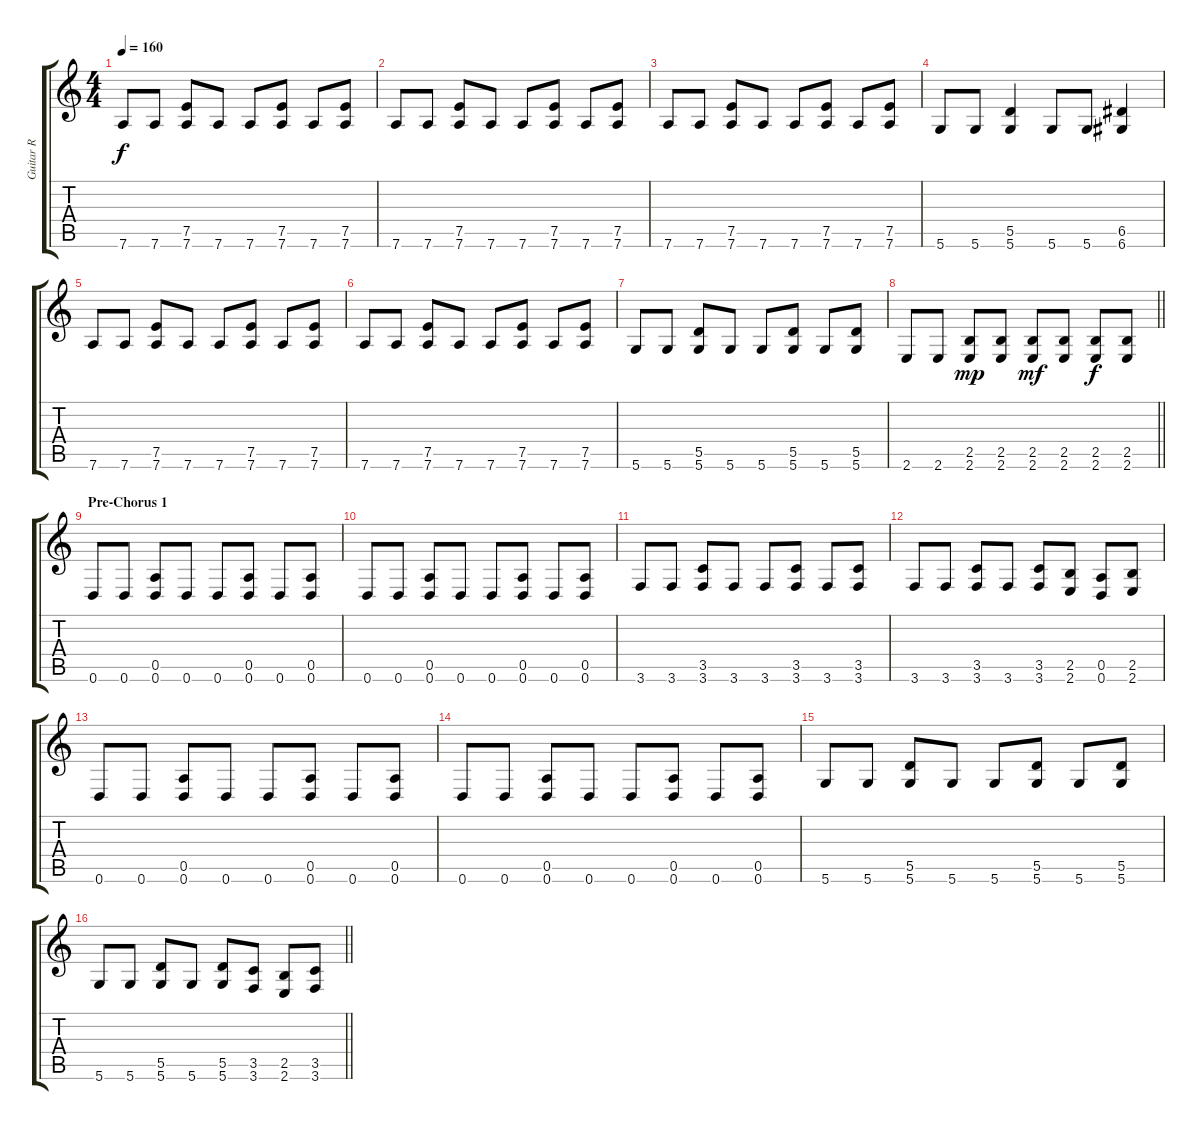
\track ("Guitar R" "Guitar R") {instrument overdrivenguitar}
\staff {score tabs}
\tuning (E4 B3 G3 D3 A2 D2) {hide}
\ts (4 4)
\tempo 160
\clef g2
\ks c
7.6.8{dy f} 7.6.8 (7.5 7.6).8 7.6.8 7.6.8 (7.5 7.6).8 7.6.8 (7.5 7.6).8 |
7.6.8 7.6.8 (7.5 7.6).8 7.6.8 7.6.8 (7.5 7.6).8 7.6.8 (7.5 7.6).8 |
7.6.8 7.6.8 (7.5 7.6).8 7.6.8 7.6.8 (7.5 7.6).8 7.6.8 (7.5 7.6).8 |
5.6.8 5.6.8 (5.5 5.6).4 5.6.8 5.6.8 (6.5 6.6).4 |
7.6.8 7.6.8 (7.5 7.6).8 7.6.8 7.6.8 (7.5 7.6).8 7.6.8 (7.5 7.6).8 |
7.6.8 7.6.8 (7.5 7.6).8 7.6.8 7.6.8 (7.5 7.6).8 7.6.8 (7.5 7.6).8 |
5.6.8 5.6.8 (5.5 5.6).8 5.6.8 5.6.8 (5.5 5.6).8 5.6.8 (5.5 5.6).8 |
\barLineRight lightlight
2.6.8 2.6.8 (2.5 2.6).8{dy mp} (2.5 2.6).8 (2.5 2.6).8{dy mf} (2.5 2.6).8 (2.5 2.6).8{dy f} (2.5 2.6).8 |
\section ("" "Pre-Chorus 1")
0.6.8 0.6.8 (0.5 0.6).8 0.6.8 0.6.8 (0.5 0.6).8 0.6.8 (0.5 0.6).8 |
0.6.8 0.6.8 (0.5 0.6).8 0.6.8 0.6.8 (0.5 0.6).8 0.6.8 (0.5 0.6).8 |
3.6.8 3.6.8 (3.5 3.6).8 3.6.8 3.6.8 (3.5 3.6).8 3.6.8 (3.5 3.6).8 |
3.6.8 3.6.8 (3.5 3.6).8 3.6.8 (3.5 3.6).8 (2.5 2.6).8 (0.5 0.6).8 (2.5 2.6).8 |
0.6.8 0.6.8 (0.5 0.6).8 0.6.8 0.6.8 (0.5 0.6).8 0.6.8 (0.5 0.6).8 |
0.6.8 0.6.8 (0.5 0.6).8 0.6.8 0.6.8 (0.5 0.6).8 0.6.8 (0.5 0.6).8 |
5.6.8 5.6.8 (5.5 5.6).8 5.6.8 5.6.8 (5.5 5.6).8 5.6.8 (5.5 5.6).8 |
\barLineRight lightlight
5.6.8 5.6.8 (5.5 5.6).8 5.6.8 (5.5 5.6).8 (3.5 3.6).8 (2.5 2.6).8 (3.5 3.6).8
